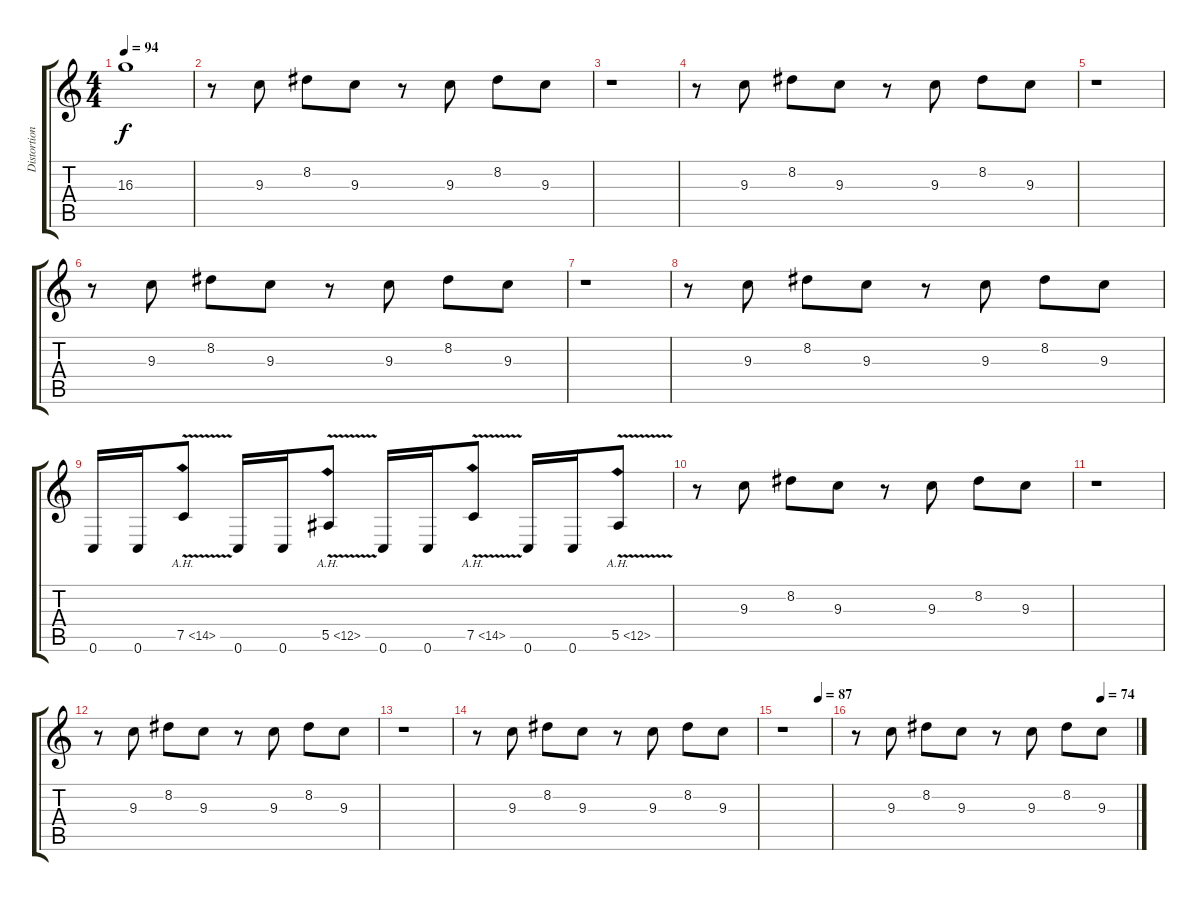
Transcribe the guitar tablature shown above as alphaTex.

\track ("Distortion Guitar" "Distortion") {instrument distortionguitar}
\staff {score tabs}
\tuning (C4 G3 Eb3 Bb2 F2 C2) {hide}
\ts (4 4)
\tempo 94
\clef g2
\ks c
16.3.1{dy f} |
r.8 9.3.8 8.2.8 9.3.8 r.8 9.3.8 8.2.8 9.3.8 |
r.1 |
r.8 9.3.8 8.2.8 9.3.8 r.8 9.3.8 8.2.8 9.3.8 |
r.1 |
r.8 9.3.8 8.2.8 9.3.8 r.8 9.3.8 8.2.8 9.3.8 |
r.1 |
r.8 9.3.8 8.2.8 9.3.8 r.8 9.3.8 8.2.8 9.3.8 |
0.6.16 0.6.16 7.5{ah 7 v}.8 0.6.16 0.6.16 5.5{ah 7 v}.8 0.6.16 0.6.16 7.5{ah 7 v}.8 0.6.16 0.6.16 5.5{ah 7 v}.8 |
r.8 9.3.8 8.2.8 9.3.8 r.8 9.3.8 8.2.8 9.3.8 |
r.1 |
r.8 9.3.8 8.2.8 9.3.8 r.8 9.3.8 8.2.8 9.3.8 |
r.1 |
r.8 9.3.8 8.2.8 9.3.8 r.8 9.3.8 8.2.8 9.3.8 |
\tempo (87 0.75)
r.1 |
\tempo (74 0.875)
r.8 9.3.8 8.2.8 9.3.8 r.8 9.3.8 8.2.8 9.3.8
